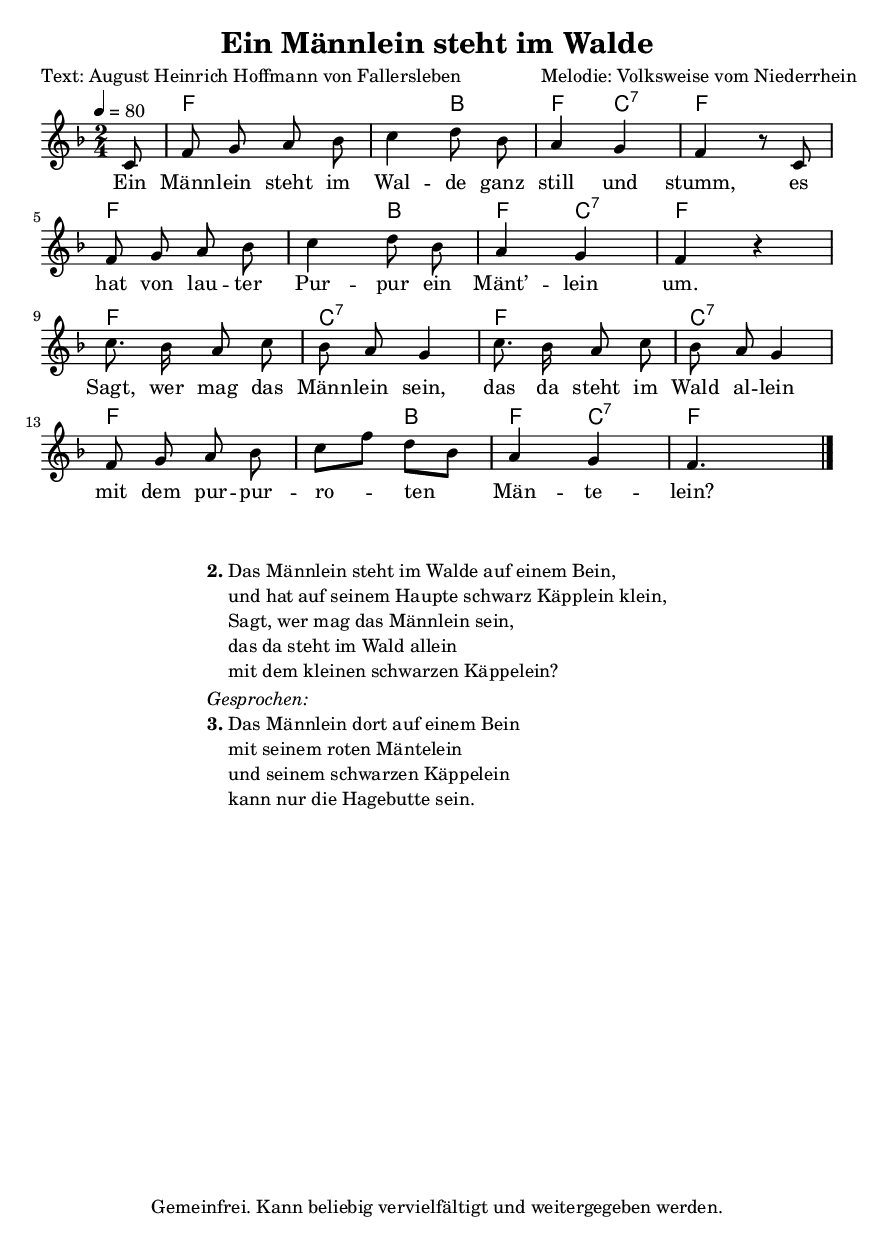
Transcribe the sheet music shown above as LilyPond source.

% Dieses Notenblatt wurde bearbeitet von Ingo Felger [www.facebook.com/Tschilp]
%
% Kontakt: chirp@ulmo.org
%
% geringfügige Änderungen von Hauke Rehr

%\include "deutsch.ly"
\include "default.ly"

\version "2.12.3"
\header {
  title = "Ein Männlein steht im Walde"
  composer = "Melodie: Volksweise vom Niederrhein"
  poet = "Text: August Heinrich Hoffmann von Fallersleben"
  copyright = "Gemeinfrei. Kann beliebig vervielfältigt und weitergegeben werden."
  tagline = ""
id="f428a31d0203a7ca9a1bc3db88c2cfb2dff9c246"
}

#(set-global-staff-size 16)

vChords = \chordmode {
 s8
 f2 f4 bes4 f4 c:7 f2
 f2 f4 bes4 f4 c:7 f2
 f2 c:7 f c:7 f f4 bes4 f4 c4:7 f
}

vMelody = \relative c' {
  \partial 8
  c8
  f g a bes c4 d8 bes
  a4 g f r8 c
  f8 g a bes c4 d8 bes
  a4 g f r
  c'8. bes16 a8 c bes a g4
  c8. bes16 a8 c bes a g4
  f8 g a bes c[ f8]  d8[ bes8] a4
  g4 f4.
  \bar "|."
}

vBass = \relative c {
  \clef bass
  \key f \major
  \time 2/4
  \bar "|."
}

vLyrics = \lyricmode {
  Ein Männ -- lein steht im Wal -- de ganz still und stumm,
  es hat von lau -- ter Pur -- pur ein Mänt’ -- lein um.
  Sagt, wer mag das Männ -- lein sein,
  das da steht im Wald al -- lein
  mit dem pur -- pur -- ro -- ten Män -- te -- lein?
}

\score {
  <<
    \new ChordNames { \germanChords \set chordChanges = ##t \vChords }
    \new Voice = "Lied" {
      \autoBeamOff
      \clef treble
      \key f \major
      \tempo 4 = 80
      \time 2/4
      \vMelody
    }
    \new Lyrics \lyricsto "Lied" { \vLyrics }
  >>
 \layout {}
 \midi {}
}

\markup {
  \fill-line {
    \hspace #1
    \column {
      \hspace #0.2
      \line {
	\bold "2."
        \column {
          "Das Männlein steht im Walde auf einem Bein,"
          "und hat auf seinem Haupte schwarz Käpplein klein,"
          "Sagt, wer mag das Männlein sein,"
          "das da steht im Wald allein"
          "mit dem kleinen schwarzen Käppelein?"
        }
      }
      \hspace #0.4
      \italic "Gesprochen:"
      \line {
	\bold "3."
        \column {
          "Das Männlein dort auf einem Bein"
          "mit seinem roten Mäntelein"
          "und seinem schwarzen Käppelein"
          "kann nur die Hagebutte sein."
        }
      }
      \hspace #0.1
    }
    \hspace #1
  }
}

 % some settings % vim: sw=2 et
